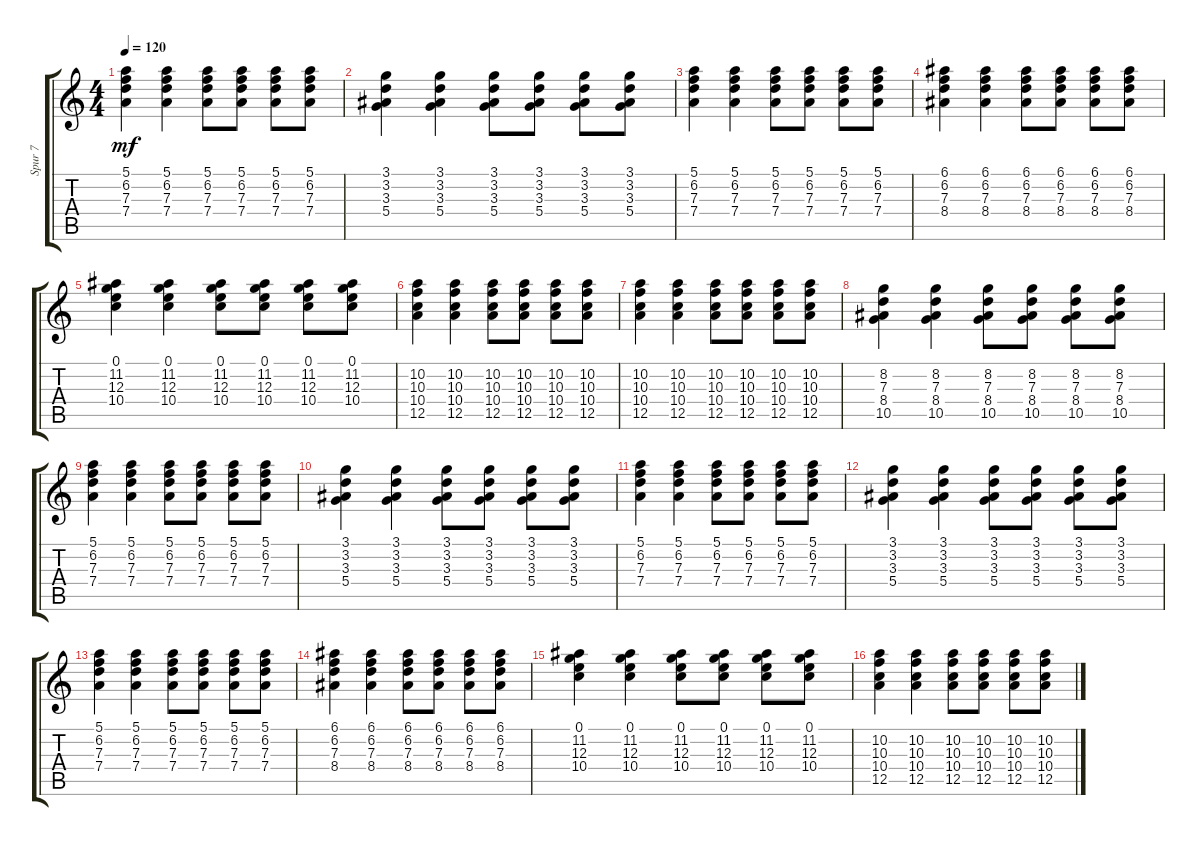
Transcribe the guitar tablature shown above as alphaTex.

\track ("Spur 7" "Spur 7") {instrument acousticguitarsteel}
\staff {score tabs}
\tuning (E4 B3 G3 D3 A2 E2) {hide}
\ts (4 4)
\tempo 120
\clef g2
\ks c
(5.1 6.2 7.3 7.4).4{dy mf} (5.1 6.2 7.3 7.4).4 (5.1 6.2 7.3 7.4).8 (5.1 6.2 7.3 7.4).8 (5.1 6.2 7.3 7.4).8 (5.1 6.2 7.3 7.4).8 |
(3.1 3.2 3.3 5.4).4 (3.1 3.2 3.3 5.4).4 (3.1 3.2 3.3 5.4).8 (3.1 3.2 3.3 5.4).8 (3.1 3.2 3.3 5.4).8 (3.1 3.2 3.3 5.4).8 |
(5.1 6.2 7.3 7.4).4 (5.1 6.2 7.3 7.4).4 (5.1 6.2 7.3 7.4).8 (5.1 6.2 7.3 7.4).8 (5.1 6.2 7.3 7.4).8 (5.1 6.2 7.3 7.4).8 |
(6.1 6.2 7.3 8.4).4 (6.1 6.2 7.3 8.4).4 (6.1 6.2 7.3 8.4).8 (6.1 6.2 7.3 8.4).8 (6.1 6.2 7.3 8.4).8 (6.1 6.2 7.3 8.4).8 |
(0.1 11.2 12.3 10.4).4 (0.1 11.2 12.3 10.4).4 (0.1 11.2 12.3 10.4).8 (0.1 11.2 12.3 10.4).8 (0.1 11.2 12.3 10.4).8 (0.1 11.2 12.3 10.4).8 |
(10.2 10.3 10.4 12.5).4 (10.2 10.3 10.4 12.5).4 (10.2 10.3 10.4 12.5).8 (10.2 10.3 10.4 12.5).8 (10.2 10.3 10.4 12.5).8 (10.2 10.3 10.4 12.5).8 |
(10.2 10.3 10.4 12.5).4 (10.2 10.3 10.4 12.5).4 (10.2 10.3 10.4 12.5).8 (10.2 10.3 10.4 12.5).8 (10.2 10.3 10.4 12.5).8 (10.2 10.3 10.4 12.5).8 |
(8.2 7.3 8.4 10.5).4 (8.2 7.3 8.4 10.5).4 (8.2 7.3 8.4 10.5).8 (8.2 7.3 8.4 10.5).8 (8.2 7.3 8.4 10.5).8 (8.2 7.3 8.4 10.5).8 |
(5.1 6.2 7.3 7.4).4 (5.1 6.2 7.3 7.4).4 (5.1 6.2 7.3 7.4).8 (5.1 6.2 7.3 7.4).8 (5.1 6.2 7.3 7.4).8 (5.1 6.2 7.3 7.4).8 |
(3.1 3.2 3.3 5.4).4 (3.1 3.2 3.3 5.4).4 (3.1 3.2 3.3 5.4).8 (3.1 3.2 3.3 5.4).8 (3.1 3.2 3.3 5.4).8 (3.1 3.2 3.3 5.4).8 |
(5.1 6.2 7.3 7.4).4 (5.1 6.2 7.3 7.4).4 (5.1 6.2 7.3 7.4).8 (5.1 6.2 7.3 7.4).8 (5.1 6.2 7.3 7.4).8 (5.1 6.2 7.3 7.4).8 |
(3.1 3.2 3.3 5.4).4 (3.1 3.2 3.3 5.4).4 (3.1 3.2 3.3 5.4).8 (3.1 3.2 3.3 5.4).8 (3.1 3.2 3.3 5.4).8 (3.1 3.2 3.3 5.4).8 |
(5.1 6.2 7.3 7.4).4 (5.1 6.2 7.3 7.4).4 (5.1 6.2 7.3 7.4).8 (5.1 6.2 7.3 7.4).8 (5.1 6.2 7.3 7.4).8 (5.1 6.2 7.3 7.4).8 |
(6.1 6.2 7.3 8.4).4 (6.1 6.2 7.3 8.4).4 (6.1 6.2 7.3 8.4).8 (6.1 6.2 7.3 8.4).8 (6.1 6.2 7.3 8.4).8 (6.1 6.2 7.3 8.4).8 |
(0.1 11.2 12.3 10.4).4 (0.1 11.2 12.3 10.4).4 (0.1 11.2 12.3 10.4).8 (0.1 11.2 12.3 10.4).8 (0.1 11.2 12.3 10.4).8 (0.1 11.2 12.3 10.4).8 |
(10.2 10.3 10.4 12.5).4 (10.2 10.3 10.4 12.5).4 (10.2 10.3 10.4 12.5).8 (10.2 10.3 10.4 12.5).8 (10.2 10.3 10.4 12.5).8 (10.2 10.3 10.4 12.5).8
